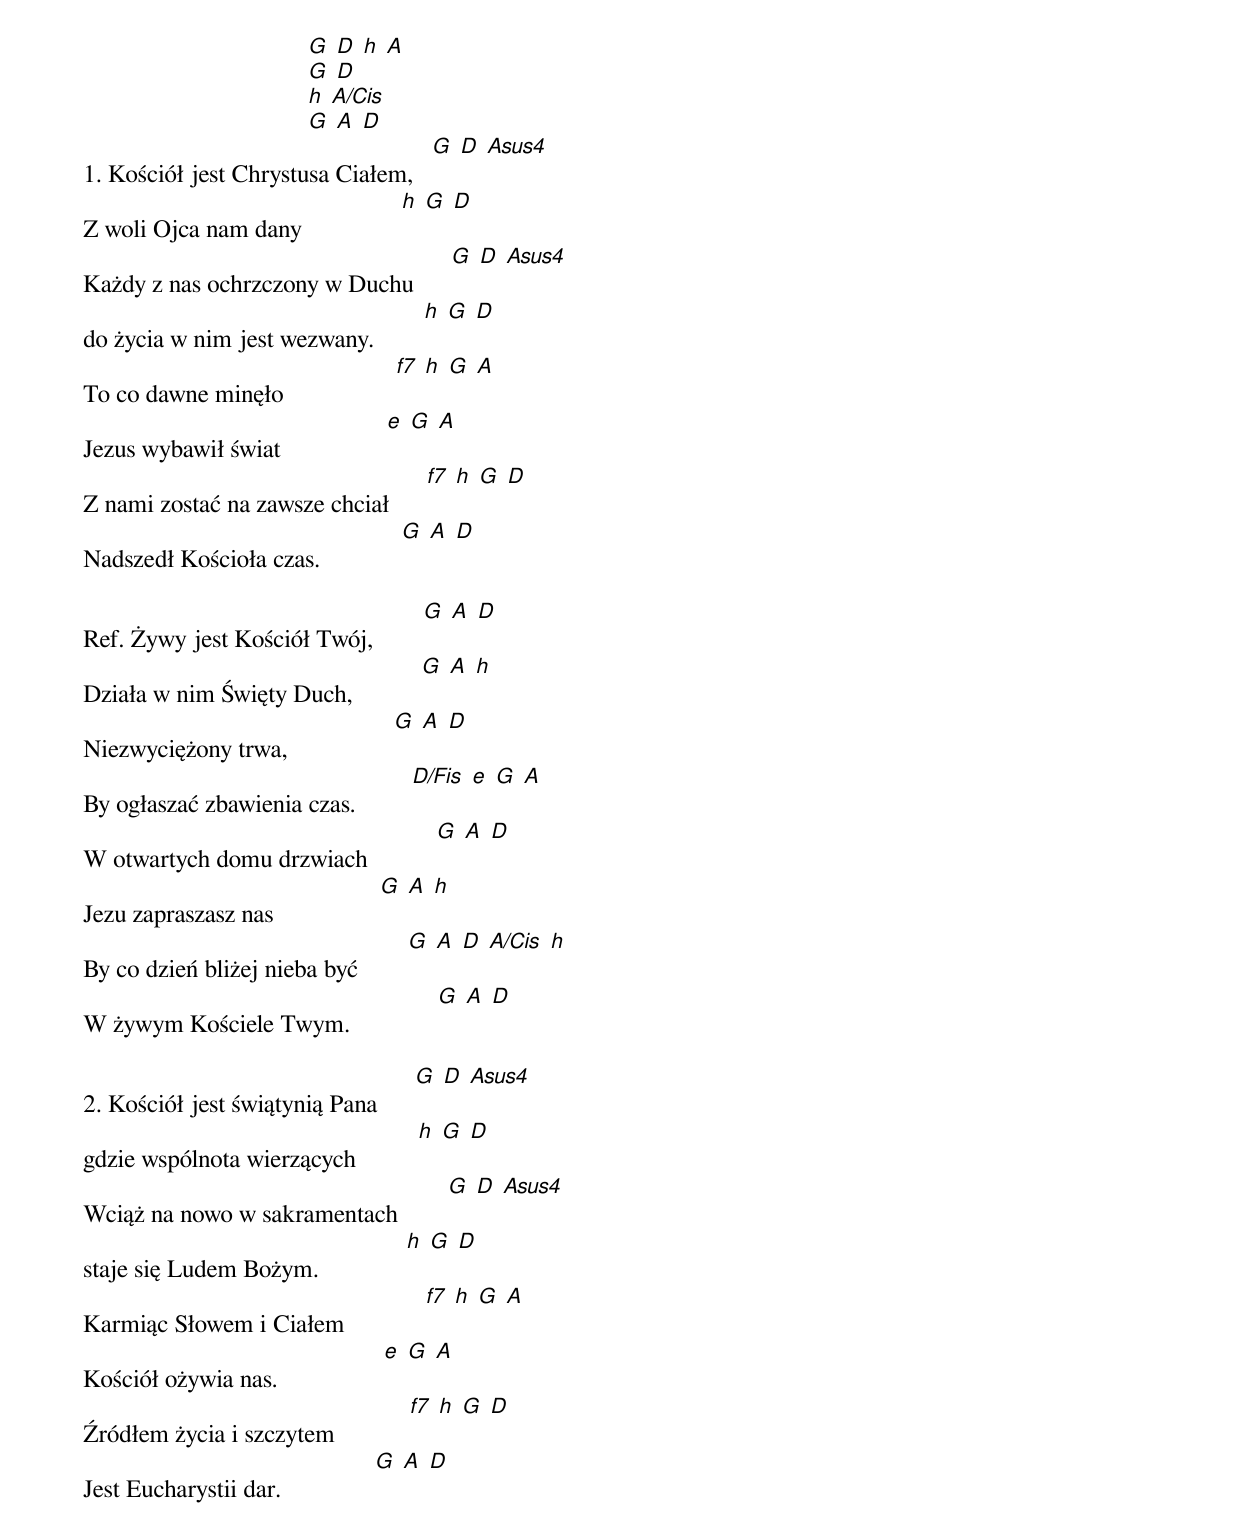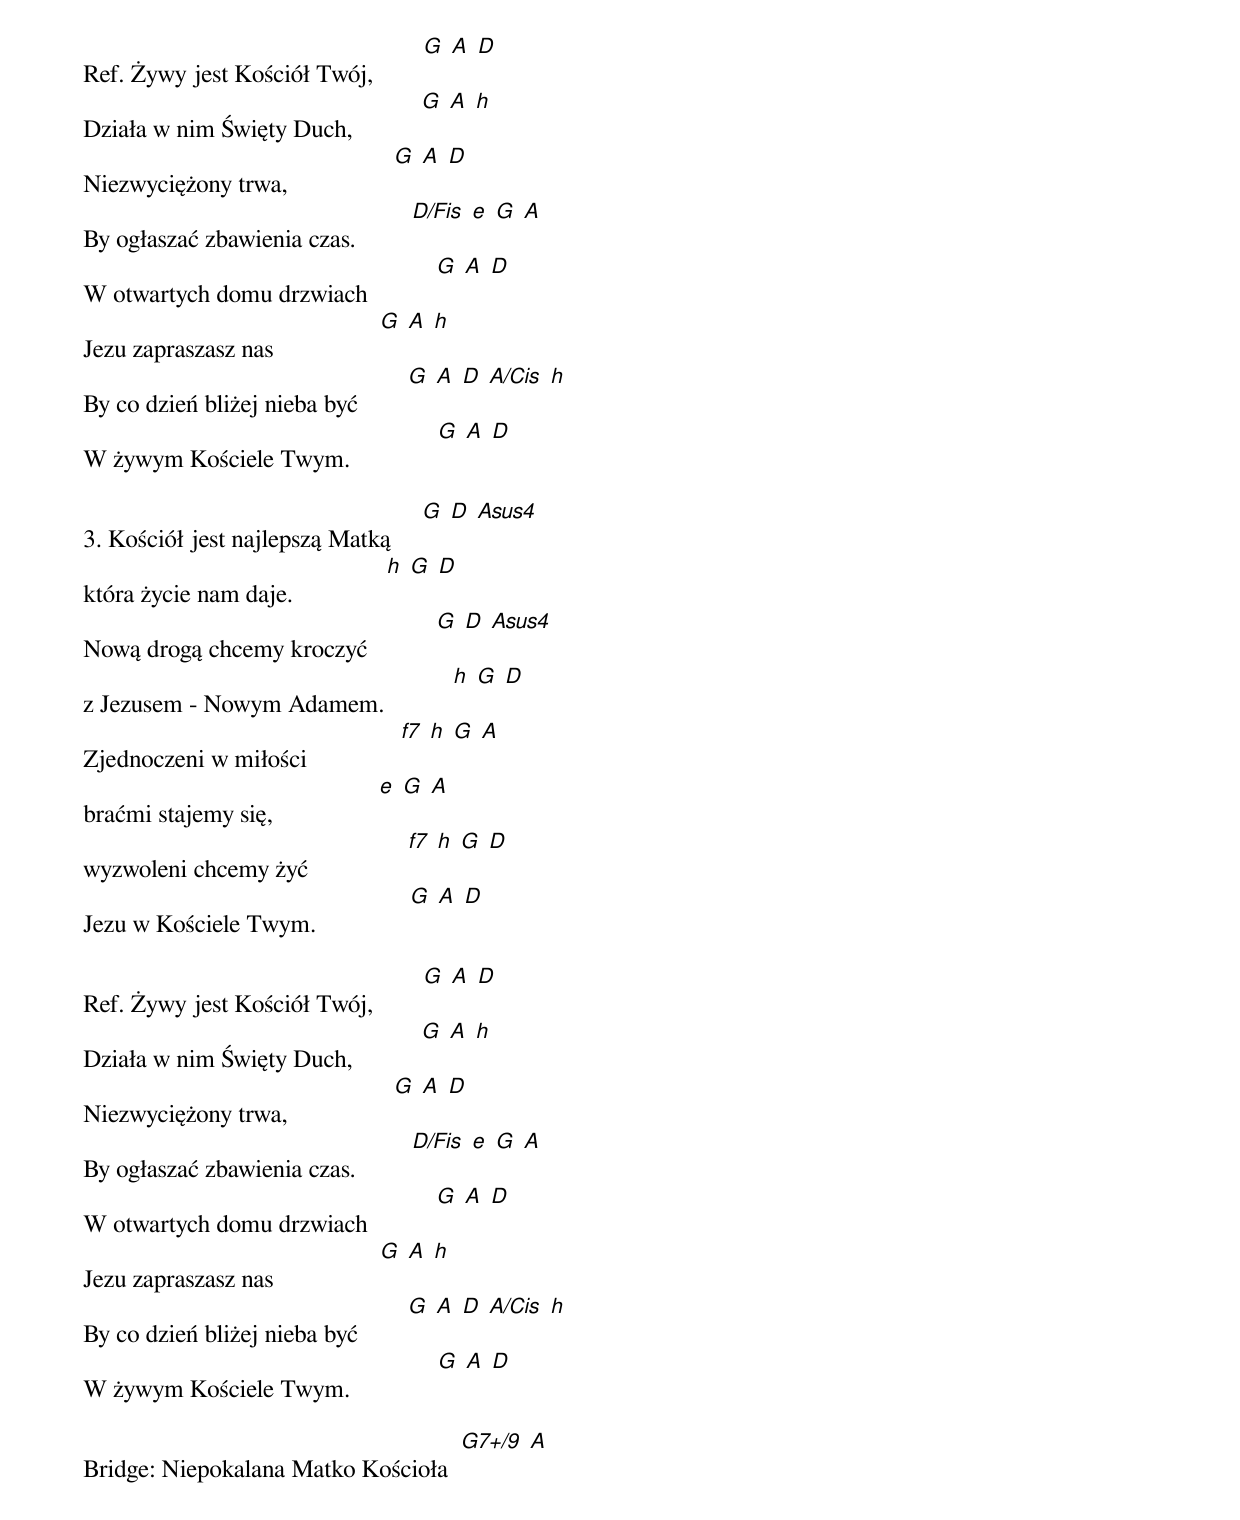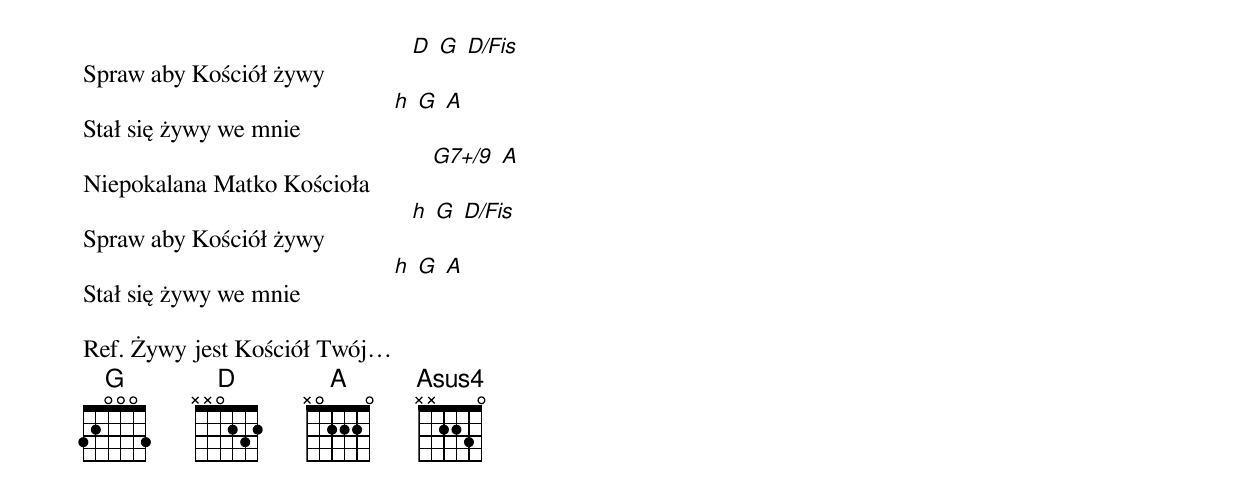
                                    [G] [D] [h] [A]
                                    [G] [D]
                                    [h] [A/Cis]
                                    [G] [A] [D]
1. Kościół jest Chrystusa Ciałem,   [G] [D] [Asus4]
Z woli Ojca nam dany                [h] [G] [D]
Każdy z nas ochrzczony w Duchu      [G] [D] [Asus4]
do życia w nim jest wezwany.        [h] [G] [D]
To co dawne minęło                  [f7] [h] [G] [A]
Jezus wybawił świat                 [e] [G] [A]
Z nami zostać na zawsze chciał      [f7] [h] [G] [D]
Nadszedł Kościoła czas.             [G] [A] [D]

Ref. Żywy jest Kościół Twój,        [G] [A] [D]
Działa w nim Święty Duch,           [G] [A] [h]
Niezwyciężony trwa,                 [G] [A] [D]
By ogłaszać zbawienia czas.         [D/Fis] [e] [G] [A]
W otwartych domu drzwiach           [G] [A] [D]
Jezu zapraszasz nas                 [G] [A] [h]
By co dzień bliżej nieba być        [G] [A] [D] [A/Cis] [h]
W żywym Kościele Twym.              [G] [A] [D]

2. Kościół jest świątynią Pana      [G] [D] [Asus4]
gdzie wspólnota wierzących          [h] [G] [D]
Wciąż na nowo w sakramentach        [G] [D] [Asus4]
staje się Ludem Bożym.              [h] [G] [D]
Karmiąc Słowem i Ciałem             [f7] [h] [G] [A]
Kościół ożywia nas.                 [e] [G] [A]
Źródłem życia i szczytem            [f7] [h] [G] [D]
Jest Eucharystii dar.               [G] [A] [D]

Ref. Żywy jest Kościół Twój,        [G] [A] [D]
Działa w nim Święty Duch,           [G] [A] [h]
Niezwyciężony trwa,                 [G] [A] [D]
By ogłaszać zbawienia czas.         [D/Fis] [e] [G] [A]
W otwartych domu drzwiach           [G] [A] [D]
Jezu zapraszasz nas                 [G] [A] [h]
By co dzień bliżej nieba być        [G] [A] [D] [A/Cis] [h]
W żywym Kościele Twym.              [G] [A] [D]

3. Kościół jest najlepszą Matką     [G] [D] [Asus4]
która życie nam daje.               [h] [G] [D]
Nową drogą chcemy kroczyć           [G] [D] [Asus4]
z Jezusem - Nowym Adamem.           [h] [G] [D]
Zjednoczeni w miłości               [f7] [h] [G] [A]
braćmi stajemy się,                 [e] [G] [A]
wyzwoleni chcemy żyć                [f7] [h] [G] [D]
Jezu w Kościele Twym.               [G] [A] [D]

Ref. Żywy jest Kościół Twój,        [G] [A] [D]
Działa w nim Święty Duch,           [G] [A] [h]
Niezwyciężony trwa,                 [G] [A] [D]
By ogłaszać zbawienia czas.         [D/Fis] [e] [G] [A]
W otwartych domu drzwiach           [G] [A] [D]
Jezu zapraszasz nas                 [G] [A] [h]
By co dzień bliżej nieba być        [G] [A] [D] [A/Cis] [h]
W żywym Kościele Twym.              [G] [A] [D]

Bridge: Niepokalana Matko Kościoła  [G7+/9] [A]
Spraw aby Kościół żywy              [D] [G] [D/Fis]
Stał się żywy we mnie               [h] [G] [A]
Niepokalana Matko Kościoła          [G7+/9] [A]
Spraw aby Kościół żywy              [h] [G] [D/Fis]
Stał się żywy we mnie               [h] [G] [A]

Ref. Żywy jest Kościół Twój…
